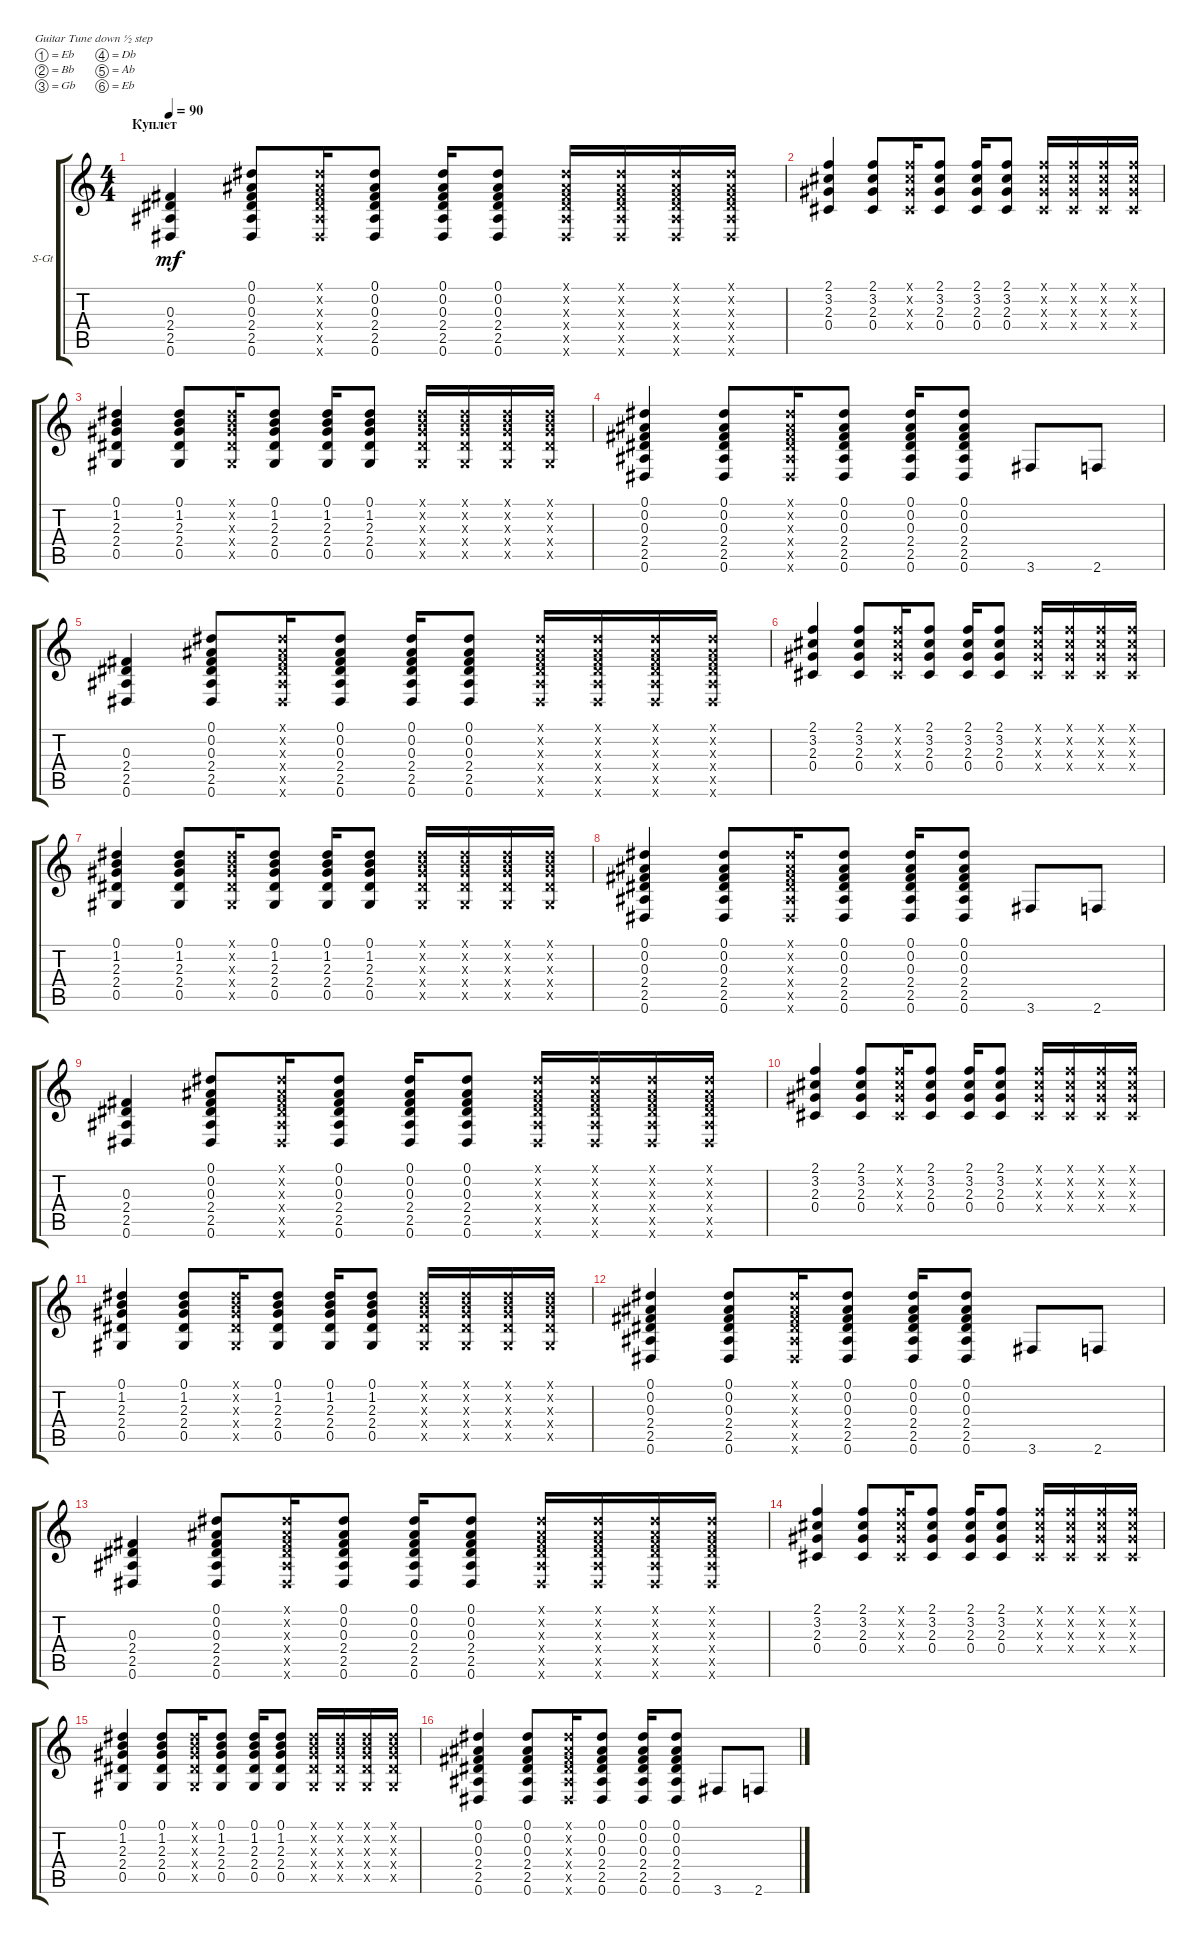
\bracketExtendMode groupsimilarinstruments
\firstSystemTrackNameOrientation horizontal
\otherSystemsTrackNameOrientation horizontal
\track ("Steel Guitar" "S-Gt") {instrument acousticguitarsteel}
\staff {score tabs}
\tuning (Eb4 Bb3 Gb3 Db3 Ab2 Eb2)
\ts (4 4)
\section ("" "Куплет")
\tempo 90
\clef g2
\scale
0.487395
\ks c
(0.6 2.5 2.4 0.3).4{dy mf instrument acousticguitarsteel} (0.6 2.5 2.4 0.3 0.2 0.1).8 (0.6{x} 2.5{x} 2.4{x} 0.3{x} 0.2{x} 0.1{x}).16 (0.6 2.5 2.4 0.3 0.2 0.1).8 (0.6 2.5 2.4 0.3 0.2 0.1).16 (0.6 2.5 2.4 0.3 0.2 0.1).8 (0.6{x} 2.5{x} 2.4{x} 0.3{x} 0.2{x} 0.1{x}).16 (0.6{x} 2.5{x} 2.4{x} 0.3{x} 0.2{x} 0.1{x}).16 (0.6{x} 2.5{x} 2.4{x} 0.3{x} 0.2{x} 0.1{x}).16 (0.6{x} 2.5{x} 2.4{x} 0.3{x} 0.2{x} 0.1{x}).16 |
\scale
0.256303 (0.4 2.3 3.2 2.1).4 (0.4 2.3 3.2 2.1).8 (0.4{x} 2.3{x} 3.2{x} 2.1{x}).16 (0.4 2.3 3.2 2.1).8 (0.4 2.3 3.2 2.1).16 (0.4 2.3 3.2 2.1).8 (0.4{x} 2.3{x} 3.2{x} 2.1{x}).16 (0.4{x} 2.3{x} 3.2{x} 2.1{x}).16 (0.4{x} 2.3{x} 3.2{x} 2.1{x}).16 (0.4{x} 2.3{x} 3.2{x} 2.1{x}).16 |
\scale
0.256303 (1.2 0.1 2.3 2.4 0.5).4 (1.2 0.1 2.3 2.4 0.5).8 (1.2{x} 0.1{x} 2.3{x} 2.4{x} 0.5{x}).16 (1.2 0.1 2.3 2.4 0.5).8 (1.2 0.1 2.3 2.4 0.5).16 (1.2 0.1 2.3 2.4 0.5).8 (1.2{x} 0.1{x} 2.3{x} 2.4{x} 0.5{x}).16 (1.2{x} 0.1{x} 2.3{x} 2.4{x} 0.5{x}).16 (1.2{x} 0.1{x} 2.3{x} 2.4{x} 0.5{x}).16 (1.2{x} 0.1{x} 2.3{x} 2.4{x} 0.5{x}).16 |
\scale
0.333333 (0.6 2.5 2.4 0.3 0.2 0.1).4 (0.6 2.5 2.4 0.3 0.2 0.1).8 (0.6{x} 2.5{x} 2.4{x} 0.3{x} 0.2{x} 0.1{x}).16 (0.6 2.5 2.4 0.3 0.2 0.1).8 (0.6 2.5 2.4 0.3 0.2 0.1).16 (0.6 2.5 2.4 0.3 0.2 0.1).8 3.6.8 2.6.8 |
(0.6 2.5 2.4 0.3).4 (0.6 2.5 2.4 0.3 0.2 0.1).8 (0.6{x} 2.5{x} 2.4{x} 0.3{x} 0.2{x} 0.1{x}).16 (0.6 2.5 2.4 0.3 0.2 0.1).8 (0.6 2.5 2.4 0.3 0.2 0.1).16 (0.6 2.5 2.4 0.3 0.2 0.1).8 (0.6{x} 2.5{x} 2.4{x} 0.3{x} 0.2{x} 0.1{x}).16 (0.6{x} 2.5{x} 2.4{x} 0.3{x} 0.2{x} 0.1{x}).16 (0.6{x} 2.5{x} 2.4{x} 0.3{x} 0.2{x} 0.1{x}).16 (0.6{x} 2.5{x} 2.4{x} 0.3{x} 0.2{x} 0.1{x}).16 |
(0.4 2.3 3.2 2.1).4 (0.4 2.3 3.2 2.1).8 (0.4{x} 2.3{x} 3.2{x} 2.1{x}).16 (0.4 2.3 3.2 2.1).8 (0.4 2.3 3.2 2.1).16 (0.4 2.3 3.2 2.1).8 (0.4{x} 2.3{x} 3.2{x} 2.1{x}).16 (0.4{x} 2.3{x} 3.2{x} 2.1{x}).16 (0.4{x} 2.3{x} 3.2{x} 2.1{x}).16 (0.4{x} 2.3{x} 3.2{x} 2.1{x}).16 |
(1.2 0.1 2.3 2.4 0.5).4 (1.2 0.1 2.3 2.4 0.5).8 (1.2{x} 0.1{x} 2.3{x} 2.4{x} 0.5{x}).16 (1.2 0.1 2.3 2.4 0.5).8 (1.2 0.1 2.3 2.4 0.5).16 (1.2 0.1 2.3 2.4 0.5).8 (1.2{x} 0.1{x} 2.3{x} 2.4{x} 0.5{x}).16 (1.2{x} 0.1{x} 2.3{x} 2.4{x} 0.5{x}).16 (1.2{x} 0.1{x} 2.3{x} 2.4{x} 0.5{x}).16 (1.2{x} 0.1{x} 2.3{x} 2.4{x} 0.5{x}).16 |
(0.6 2.5 2.4 0.3 0.2 0.1).4 (0.6 2.5 2.4 0.3 0.2 0.1).8 (0.6{x} 2.5{x} 2.4{x} 0.3{x} 0.2{x} 0.1{x}).16 (0.6 2.5 2.4 0.3 0.2 0.1).8 (0.6 2.5 2.4 0.3 0.2 0.1).16 (0.6 2.5 2.4 0.3 0.2 0.1).8 3.6.8 2.6.8 |
(0.6 2.5 2.4 0.3).4 (0.6 2.5 2.4 0.3 0.2 0.1).8 (0.6{x} 2.5{x} 2.4{x} 0.3{x} 0.2{x} 0.1{x}).16 (0.6 2.5 2.4 0.3 0.2 0.1).8 (0.6 2.5 2.4 0.3 0.2 0.1).16 (0.6 2.5 2.4 0.3 0.2 0.1).8 (0.6{x} 2.5{x} 2.4{x} 0.3{x} 0.2{x} 0.1{x}).16 (0.6{x} 2.5{x} 2.4{x} 0.3{x} 0.2{x} 0.1{x}).16 (0.6{x} 2.5{x} 2.4{x} 0.3{x} 0.2{x} 0.1{x}).16 (0.6{x} 2.5{x} 2.4{x} 0.3{x} 0.2{x} 0.1{x}).16 |
(0.4 2.3 3.2 2.1).4 (0.4 2.3 3.2 2.1).8 (0.4{x} 2.3{x} 3.2{x} 2.1{x}).16 (0.4 2.3 3.2 2.1).8 (0.4 2.3 3.2 2.1).16 (0.4 2.3 3.2 2.1).8 (0.4{x} 2.3{x} 3.2{x} 2.1{x}).16 (0.4{x} 2.3{x} 3.2{x} 2.1{x}).16 (0.4{x} 2.3{x} 3.2{x} 2.1{x}).16 (0.4{x} 2.3{x} 3.2{x} 2.1{x}).16 |
(1.2 0.1 2.3 2.4 0.5).4 (1.2 0.1 2.3 2.4 0.5).8 (1.2{x} 0.1{x} 2.3{x} 2.4{x} 0.5{x}).16 (1.2 0.1 2.3 2.4 0.5).8 (1.2 0.1 2.3 2.4 0.5).16 (1.2 0.1 2.3 2.4 0.5).8 (1.2{x} 0.1{x} 2.3{x} 2.4{x} 0.5{x}).16 (1.2{x} 0.1{x} 2.3{x} 2.4{x} 0.5{x}).16 (1.2{x} 0.1{x} 2.3{x} 2.4{x} 0.5{x}).16 (1.2{x} 0.1{x} 2.3{x} 2.4{x} 0.5{x}).16 |
(0.6 2.5 2.4 0.3 0.2 0.1).4 (0.6 2.5 2.4 0.3 0.2 0.1).8 (0.6{x} 2.5{x} 2.4{x} 0.3{x} 0.2{x} 0.1{x}).16 (0.6 2.5 2.4 0.3 0.2 0.1).8 (0.6 2.5 2.4 0.3 0.2 0.1).16 (0.6 2.5 2.4 0.3 0.2 0.1).8 3.6.8 2.6.8 |
\scale
0.333333 (0.6 2.5 2.4 0.3).4 (0.6 2.5 2.4 0.3 0.2 0.1).8 (0.6{x} 2.5{x} 2.4{x} 0.3{x} 0.2{x} 0.1{x}).16 (0.6 2.5 2.4 0.3 0.2 0.1).8 (0.6 2.5 2.4 0.3 0.2 0.1).16 (0.6 2.5 2.4 0.3 0.2 0.1).8 (0.6{x} 2.5{x} 2.4{x} 0.3{x} 0.2{x} 0.1{x}).16 (0.6{x} 2.5{x} 2.4{x} 0.3{x} 0.2{x} 0.1{x}).16 (0.6{x} 2.5{x} 2.4{x} 0.3{x} 0.2{x} 0.1{x}).16 (0.6{x} 2.5{x} 2.4{x} 0.3{x} 0.2{x} 0.1{x}).16 |
\scale
0.333333 (0.4 2.3 3.2 2.1).4 (0.4 2.3 3.2 2.1).8 (0.4{x} 2.3{x} 3.2{x} 2.1{x}).16 (0.4 2.3 3.2 2.1).8 (0.4 2.3 3.2 2.1).16 (0.4 2.3 3.2 2.1).8 (0.4{x} 2.3{x} 3.2{x} 2.1{x}).16 (0.4{x} 2.3{x} 3.2{x} 2.1{x}).16 (0.4{x} 2.3{x} 3.2{x} 2.1{x}).16 (0.4{x} 2.3{x} 3.2{x} 2.1{x}).16 |
\scale
0.333333 (1.2 0.1 2.3 2.4 0.5).4 (1.2 0.1 2.3 2.4 0.5).8 (1.2{x} 0.1{x} 2.3{x} 2.4{x} 0.5{x}).16 (1.2 0.1 2.3 2.4 0.5).8 (1.2 0.1 2.3 2.4 0.5).16 (1.2 0.1 2.3 2.4 0.5).8 (1.2{x} 0.1{x} 2.3{x} 2.4{x} 0.5{x}).16 (1.2{x} 0.1{x} 2.3{x} 2.4{x} 0.5{x}).16 (1.2{x} 0.1{x} 2.3{x} 2.4{x} 0.5{x}).16 (1.2{x} 0.1{x} 2.3{x} 2.4{x} 0.5{x}).16 |
(0.6 2.5 2.4 0.3 0.2 0.1).4 (0.6 2.5 2.4 0.3 0.2 0.1).8 (0.6{x} 2.5{x} 2.4{x} 0.3{x} 0.2{x} 0.1{x}).16 (0.6 2.5 2.4 0.3 0.2 0.1).8 (0.6 2.5 2.4 0.3 0.2 0.1).16 (0.6 2.5 2.4 0.3 0.2 0.1).8 3.6.8 2.6.8
